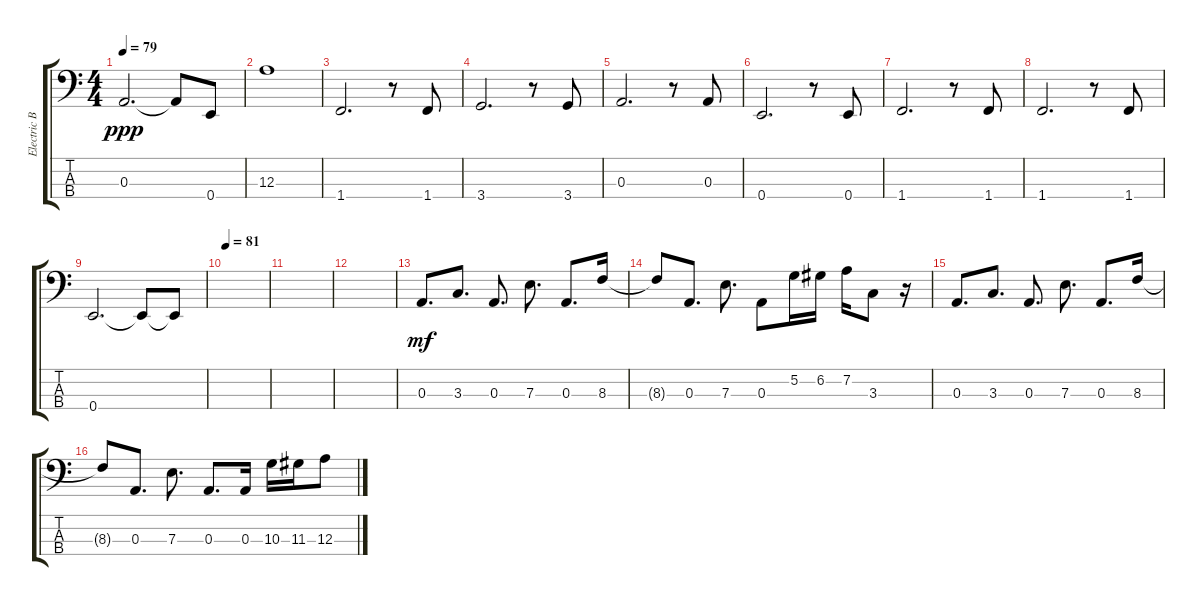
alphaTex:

\track ("Electric Bass - Chris" "Electric B") {instrument electricbassfinger}
\staff {score tabs}
\tuning (G2 D2 A1 E1) {hide}
\ts (4 4)
\tempo 79
\clef f4
\ks c
0.3.2{d dy ppp} 0.3{t}.8 0.4.8 |
12.3.1 |
1.4.2{d} r.8 1.4.8 |
3.4.2{d} r.8 3.4.8 |
0.3.2{d} r.8 0.3.8 |
0.4.2{d} r.8 0.4.8 |
1.4.2{d} r.8 1.4.8 |
1.4.2{d} r.8 1.4.8 |
0.4.2{d} 0.4{t}.8 0.4{t}.8 |
\tempo 81
|
|
|
0.3.8{d dy mf} 3.3.8{d} 0.3.8{d} 7.3.8{d} 0.3.8{d} 8.3.16 |
8.3{t}.8 0.3.8{d} 7.3.8{d} 0.3.8 5.2.16 6.2.16 7.2.16 3.3.8 r.16 |
0.3.8{d} 3.3.8{d} 0.3.8{d} 7.3.8{d} 0.3.8{d} 8.3.16 |
8.3{t}.8 0.3.8{d} 7.3.8{d} 0.3.8{d} 0.3.16 10.3.16 11.3.16 12.3.8
